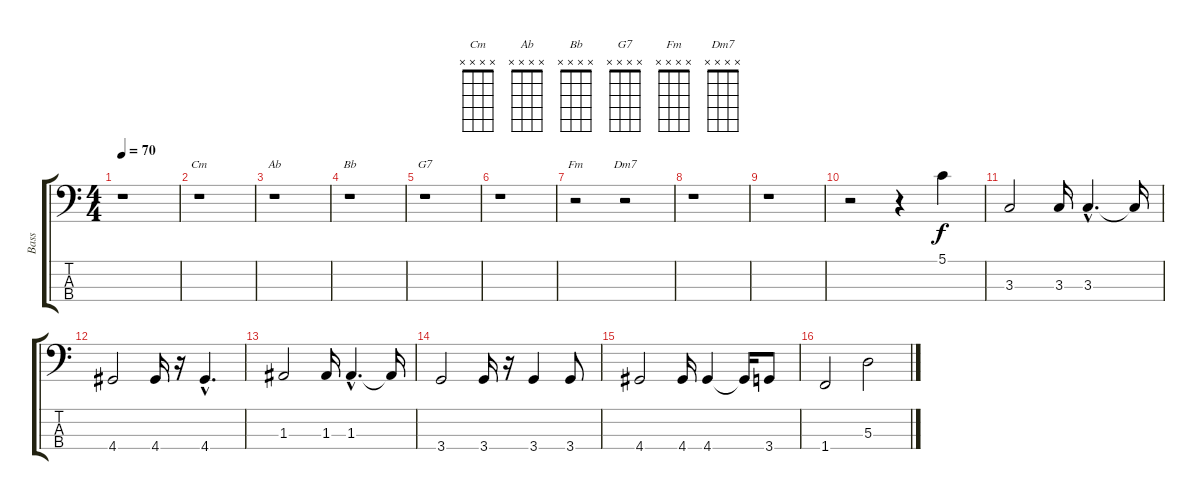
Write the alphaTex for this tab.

\track ("Bass" "Bass") {instrument electricbassfinger}
\staff {score tabs}
\tuning (G2 D2 A1 E1) {hide}
\chord ("Cm" x x x x)
\chord ("Ab" x x x x)
\chord ("Bb" x x x x)
\chord ("G7" x x x x)
\chord ("Fm" x x x x)
\chord ("Dm7" x x x x)
\ts (4 4)
\tempo 70
\clef f4
\ks c
r.1{dy f instrument electricbassfinger} |
r.1{ch "Cm"} |
r.1{ch "Ab"} |
r.1{ch "Bb"} |
r.1{ch "G7"} |
r.1 |
r.2{ch "Fm"} r.2{ch "Dm7"} |
r.1 |
r.1 |
r.2 r.4 5.1.4 |
3.3.2 3.3.16 3.3{hac}.4{d} 3.3{t}.16 |
4.4.2 4.4.16 r.16 4.4{hac}.4{d} |
1.3.2 1.3.16 1.3{hac}.4{d} 1.3{t}.16 |
3.4.2 3.4.16 r.16 3.4.4 3.4.8 |
4.4.2 4.4.16 4.4.4 4.4{t}.16 3.4.8 |
1.4.2 5.3.2
